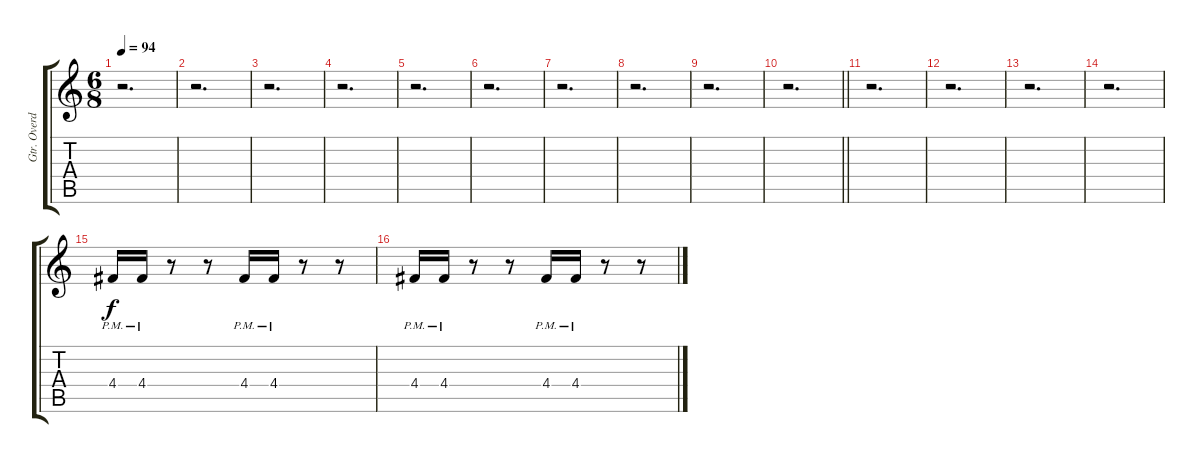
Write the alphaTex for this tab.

\track ("Gtr. Overdub" "Gtr. Overd") {instrument distortionguitar}
\staff {score tabs}
\tuning (E4 B3 G3 D3 A2 D2) {hide}
\ts (6 8)
\tempo 94
\clef g2
\ks c
r.2{d dy f} |
r.2{d} |
r.2{d} |
r.2{d} |
r.2{d} |
r.2{d} |
r.2{d} |
r.2{d} |
r.2{d} |
\barLineRight lightlight
r.2{d} |
r.2{d} |
r.2{d} |
r.2{d} |
r.2{d} |
4.4{pm}.16 4.4{pm}.16 r.8 r.8 4.4{pm}.16 4.4{pm}.16 r.8 r.8 |
4.4{pm}.16 4.4{pm}.16 r.8 r.8 4.4{pm}.16 4.4{pm}.16 r.8 r.8
